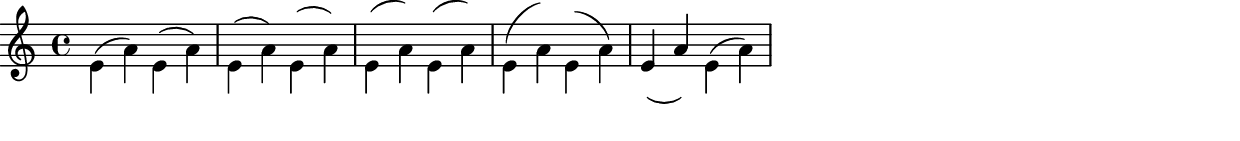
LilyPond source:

%% Generated by lilypond-book
%% Options: [exampleindent=10.16\mm,indent=0\mm,line-width=160\mm,paper-height=845.047\pt,paper-width=597.508\pt,papersize='(cons (* 597.508 pt) (* 845.047 pt))]
\include "lilypond-book-preamble.ly"


% ****************************************************************
% Start cut-&-pastable-section
% ****************************************************************

#(ly:set-option 'eps-box-padding 3.000000)



\paper {
  #(set-paper-size '(cons (* 597.508 pt) (* 845.047 pt)))
  indent = 0\mm
  line-width = 160\mm
  % offset the left padding, also add 1mm as lilypond creates cropped
  % images with a little space on the right
  line-width = #(- line-width (* mm  3.000000) (* mm 1))
}

\layout {
  
}




% ****************************************************************
% ly snippet:
% ****************************************************************
\sourcefilename "snippets/moving-slur-positions-vertically.ly"
\sourcefileline 0
%% DO NOT EDIT this file manually; it was automatically
%% generated from the LilyPond Snippet Repository
%% (http://lsr.di.unimi.it).
%%
%% Make any changes in the LSR itself, or in
%% `Documentation/snippets/new/`, then run
%% `scripts/auxiliar/makelsr.pl`.
%%
%% This file is in the public domain.

\version "2.24.0"

\header {
%% Translation of GIT committish: a8a85e19654e46d725563e6deba44083ef137a2c
  texidocja = "
スラーの縦方向の位置は @code{Slur} の @code{positions} プロパティによって@c
調整することができます。このプロパティは 2 つのパラメータを取り、@c
1 つ目はスラーの左端、2 つ目はスラーの右端です。@c
このパラメータの値は、スラーの正確な位置を決定するために用いられるわけでは@c
ありません -- LilyPond ではどのようなスラーが見た目として最善かを、@c
このパラメータを基にして決定します。@c
正の値はスラーを上方向に移動するため、符幹が下向きの音符に対して有効です。@c
負の値はスラーを下方向に移動します。
"
  doctitleja = "スラーの縦方向の位置を移動する"

%% Translation of GIT committish: 41a008e75e2fe29536406cdf0d71c32a4606f2b8
  texidocfr = "
Le positionnement vertical d'une liaison se contrôle par la propriété
@code{positions} de l'objet @code{Slur}. Cette propriété dispose de deux
paramètres : le premier affecte l'extrémité gauche de la liaison, le
second son extrémité droite. La valeur des paramètres n'aura aucune
influence sur le galbe de la liaison. LilyPond ne s'en servira que pour
adapter le positionnement de la courbe. Des valeurs positives décalent
la liaison vers le haut et s'utilisent pour des hampes descendantes. Des
valeurs négatives entraînent un décalage vers le bas.
"

  doctitlefr = "Déplacement vertical des liaisons d'articulation"

%% Translation of GIT committish: 8ffecf6be17c6ec2ff87cf31873121a8cce29b09
  texidoces = "
Se puede ajustar la posición vertical de una ligadura de
expresión utilizando la propiedad @code{positions} del objeto
@code{Slur}.  La propiedad tiene dos parámetros, refiriéndose el
primero al extremo izquierdo de la ligadura y el segundo al derecho.
Los valores de los parámetros no se utilizan por parte de LilyPond
para producir un desplazamiento exacto de la ligadura: más bien
selecciona la colocación que mejor aspecto tiene, teniendo en cuenta
los valores de los parámetros.  Los valores positivos desplazan la
ligadura hacia arriba, y son adecuados a notas que tienen las plicas
hacia abajo.  Los valores negativos desplazan las ligaduras bajas aún
más hacia abajo.

"
  doctitlees = "Desplazar ligaduras de expresión verticalmente"

%% Translation of GIT committish: 8ffecf6be17c6ec2ff87cf31873121a8cce29b09
  texidocca = "
Es pot ajustar la posició vertical d'una lligadura d'expressió
utilitzant la propietat @code{positions} de l'objecte
@code{Slur}.  La propietat de dos paràmetres, on el primer es
refereix a l'extrem esquerre de la lligadura i el segon al dret.
Els valors dels paràmetres no s'utilitzen per part del LilyPond
per produir un desplaçament exacte de la lligadura: més bé
selecciona la col·locació que té un aspecte millor, tenint en
compte els valors dels paràmetres.  Els valors positius desplacen
la lligadura cap amunt, i són adequats a notes que tenen les
pliques cap avall.  Els valors negatius desplacen les lligadures
baixes encara més cap avall.

"
  doctitleca = "Desplaçament de les lligadures d'expressió verticalment"

  lsrtags = "expressive-marks, tweaks-and-overrides"

  texidoc = "
The vertical position of a slur can be adjusted using the
@code{positions} property of @code{Slur}.  The property has 2
parameters, the first referring to the left end of the slur and the
second to the right.  The values of the parameters are not used by
LilyPond to make an exact movement of the slur - instead it selects
what placement of the slur looks best, taking into account the
parameter values.  Positive values move the slur up, and are
appropriate for notes with stems down.  Negative values move downward
slurs further down.
"

  doctitle = "Moving slur positions vertically"
} % begin verbatim


\relative c' {
  \stemDown
  e4( a)
  \override Slur.positions = #'(1 . 1)
  e4( a)
  \override Slur.positions = #'(2 . 2)
  e4( a)
  \override Slur.positions = #'(3 . 3)
  e4( a)
  \override Slur.positions = #'(4 . 4)
  e4( a)
  \override Slur.positions = #'(5 . 5)
  e4( a)
  \override Slur.positions = #'(0 . 5)
  e4( a)
  \override Slur.positions = #'(5 . 0)
  e4( a)
  \stemUp
  \override Slur.positions = #'(-5 . -5)
  e4( a)
  \stemDown
  \revert Slur.positions
  e4( a)
}



% ****************************************************************
% end ly snippet
% ****************************************************************
